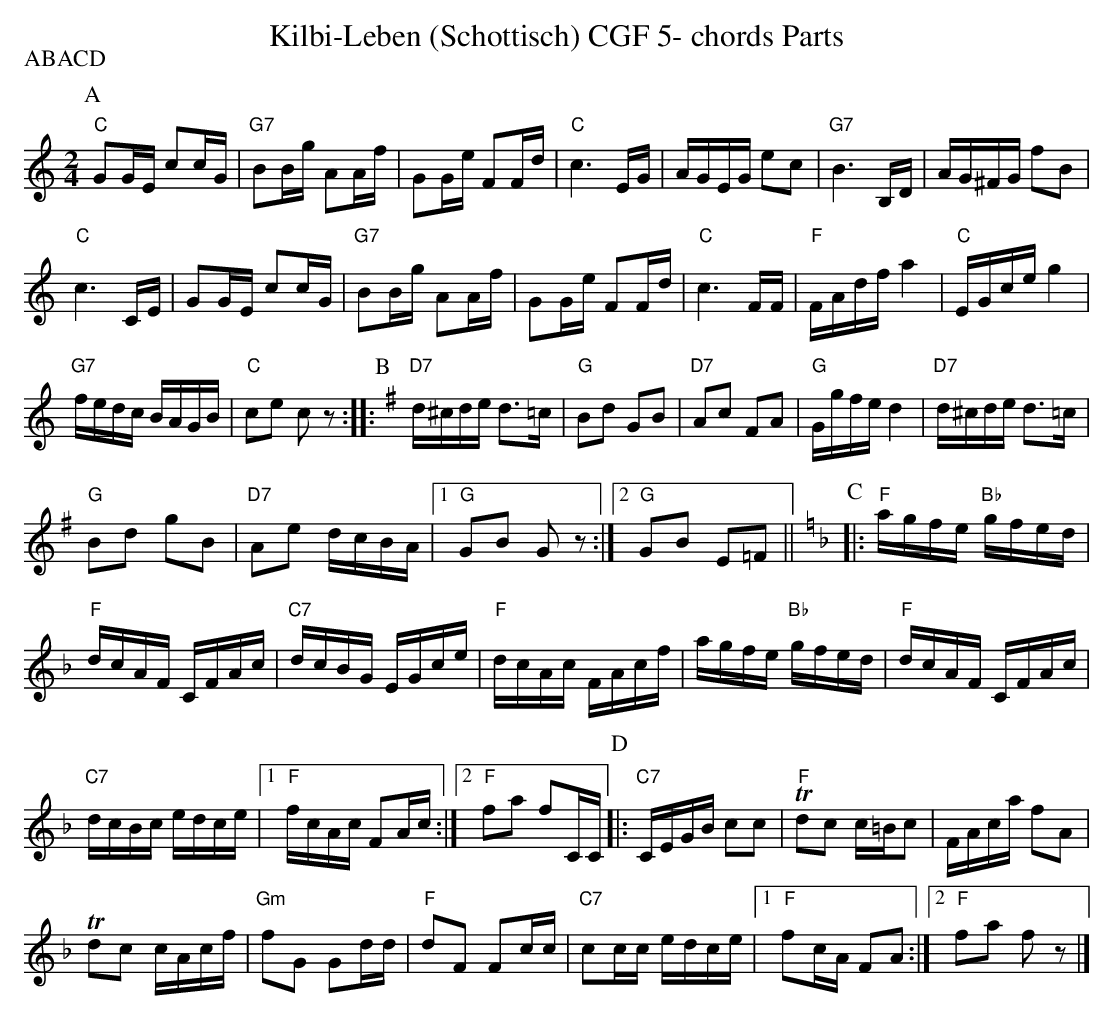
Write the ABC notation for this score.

X:1
T:Kilbi-Leben (Schottisch) CGF 5- chords Parts
P:ABACD
M:2/4
L:1/16
K:Cmaj%%MIDI gchordon
[P:A] "C"G2GE c2cG | "G7"B2Bg A2Af | G2Ge F2Fd | "C"c6EG | AGEG e2c2 | "G7"B6B,D | AG^FG f2B2 |
"C"c6CE | G2GE c2cG | "G7"B2Bg A2Af | G2Ge F2Fd | "C"c6FF | "F"FAdf a4 | "C"EGce g4 |
"G7"fedc BAGB | "C"c2e2 c2z2 :: [P:B] [K:Gmaj] "D7"d^cde d3=c | "G"B2d2 G2B2 | "D7"A2c2 F2A2 | "G"Ggfe d4 | "D7"d^cde d3=c |
"G"B2d2 g2B2 | "D7"A2e2 dcBA |1 "G"G2B2 G2z2 :|2 "G"G2B2 E2=F2 || [K:Fmaj] [P:C] |: "F"agfe "Bb"gfed |
"F"dcAF CFAc | "C7"dcBG EGce | "F"dcAc FAcf | agfe "Bb"gfed | "F"dcAF CFAc |
"C7"dcBc edce |1 "F"fcAc F2Ac :|2 "F"f2a2 f2CC [P:D] |: "C7"CEGB c2c2 | "F"Td2c2 c=Bc2 | FAca f2A2 |
Td2c2 cAcf | "Gm"f2G2 G2dd | "F"d2F2 F2cc | "C7"c2cc edce |1 "F"f2cA F2A2 :|2 "F"f2a2 f2z2 |]
